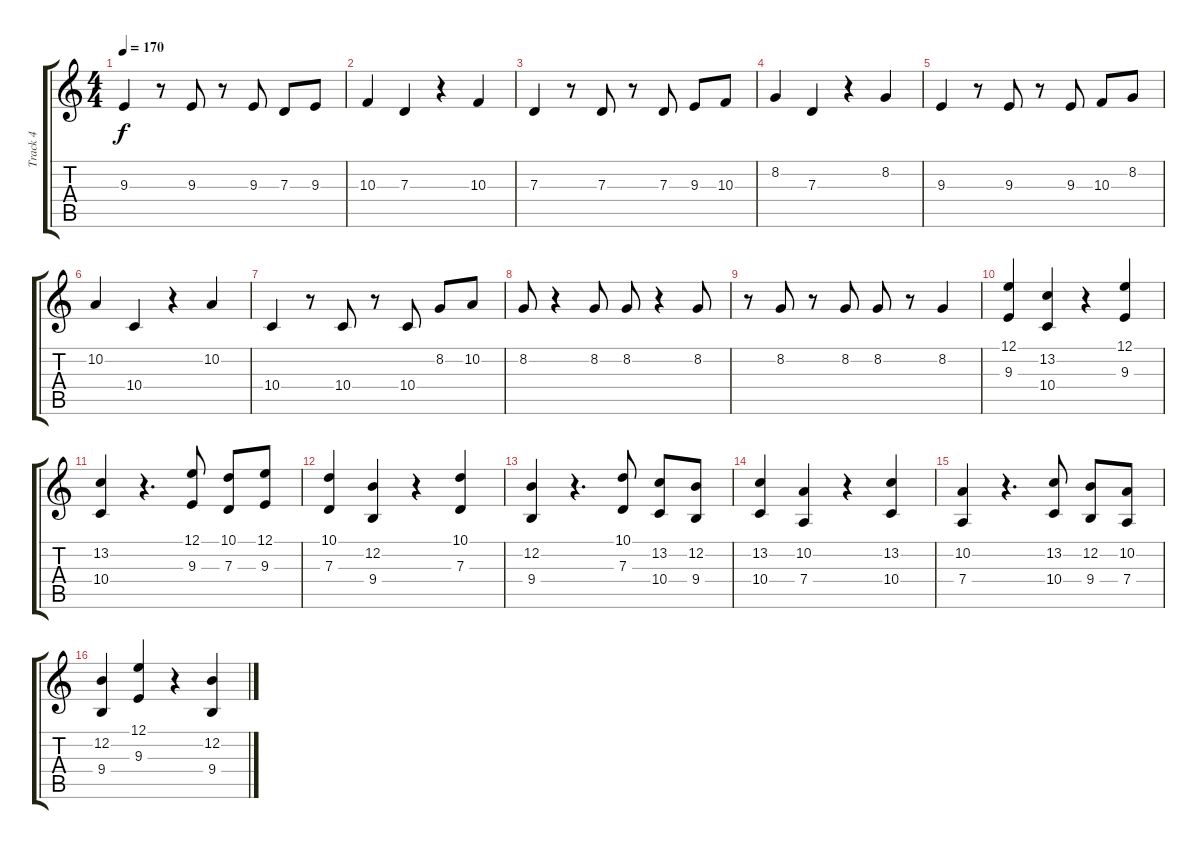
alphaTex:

\track ("Track 4" "Track 4") {instrument brasssection}
\staff {score tabs}
\tuning (E4 B3 G3 D3 A2 E2) {hide}
\ts (4 4)
\tempo 170
\clef g2
\ks c
9.3.4{dy f} r.8 9.3.8 r.8 9.3.8 7.3.8 9.3.8 |
10.3.4 7.3.4 r.4 10.3.4 |
7.3.4 r.8 7.3.8 r.8 7.3.8 9.3.8 10.3.8 |
8.2.4 7.3.4 r.4 8.2.4 |
9.3.4 r.8 9.3.8 r.8 9.3.8 10.3.8 8.2.8 |
10.2.4 10.4.4 r.4 10.2.4 |
10.4.4 r.8 10.4.8 r.8 10.4.8 8.2.8 10.2.8 |
8.2.8 r.4 8.2.8 8.2.8 r.4 8.2.8 |
r.8 8.2.8 r.8 8.2.8 8.2.8 r.8 8.2.4 |
(12.1 9.3).4 (13.2 10.4).4 r.4 (12.1 9.3).4 |
(13.2 10.4).4 r.4{d} (12.1 9.3).8 (10.1 7.3).8 (12.1 9.3).8 |
(10.1 7.3).4 (12.2 9.4).4 r.4 (10.1 7.3).4 |
(12.2 9.4).4 r.4{d} (10.1 7.3).8 (13.2 10.4).8 (12.2 9.4).8 |
(13.2 10.4).4 (10.2 7.4).4 r.4 (13.2 10.4).4 |
(10.2 7.4).4 r.4{d} (13.2 10.4).8 (12.2 9.4).8 (10.2 7.4).8 |
(12.2 9.4).4 (12.1 9.3).4 r.4 (12.2 9.4).4
